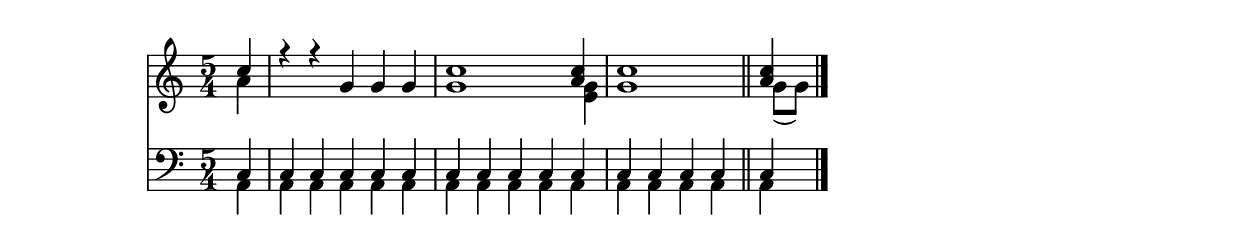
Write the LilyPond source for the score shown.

\version "2.18.2"

\language "english"

keyTime = {
    \time 5/4
    \numericTimeSignature
    \partial 4
}

Soprano = \relative c'' {
  \voiceOne
  \keyTime
    << { c4 } \\ { a4 } >>
    r4 r g g g
    << { c1 <c a>4 c1 \bar "||" <c a>4 } \\ { g1 <g e>4 g1 g8( g) } >>
    \bar "|."
}

Alto = \relative c' {
  \voiceTwo
  \keyTime
    s4
    s1*5/2
}

Tenor = \relative c {
  \voiceOne
  \keyTime
    c4
    c c c c c
    c c c c c
    c c c c c
}

Bass = \relative c {
  \voiceTwo
  \keyTime
    a4
    a a a a a
    a a a a a
    a a a a a
}

\score
{
  <<
		\new Staff = "treble" \with {
	}
    <<
		\clef "treble"
		\new Voice = "SopranoVoice" \Soprano
		\new Voice = "AltoVoice" \Alto
	>>

		\new Staff = "bass" \with {
	}
    <<
		\clef "bass"
		\new Voice = "TenorVoice" \Tenor
		\new Voice = "BassVoice" \Bass
	>>

  >>
  
}
